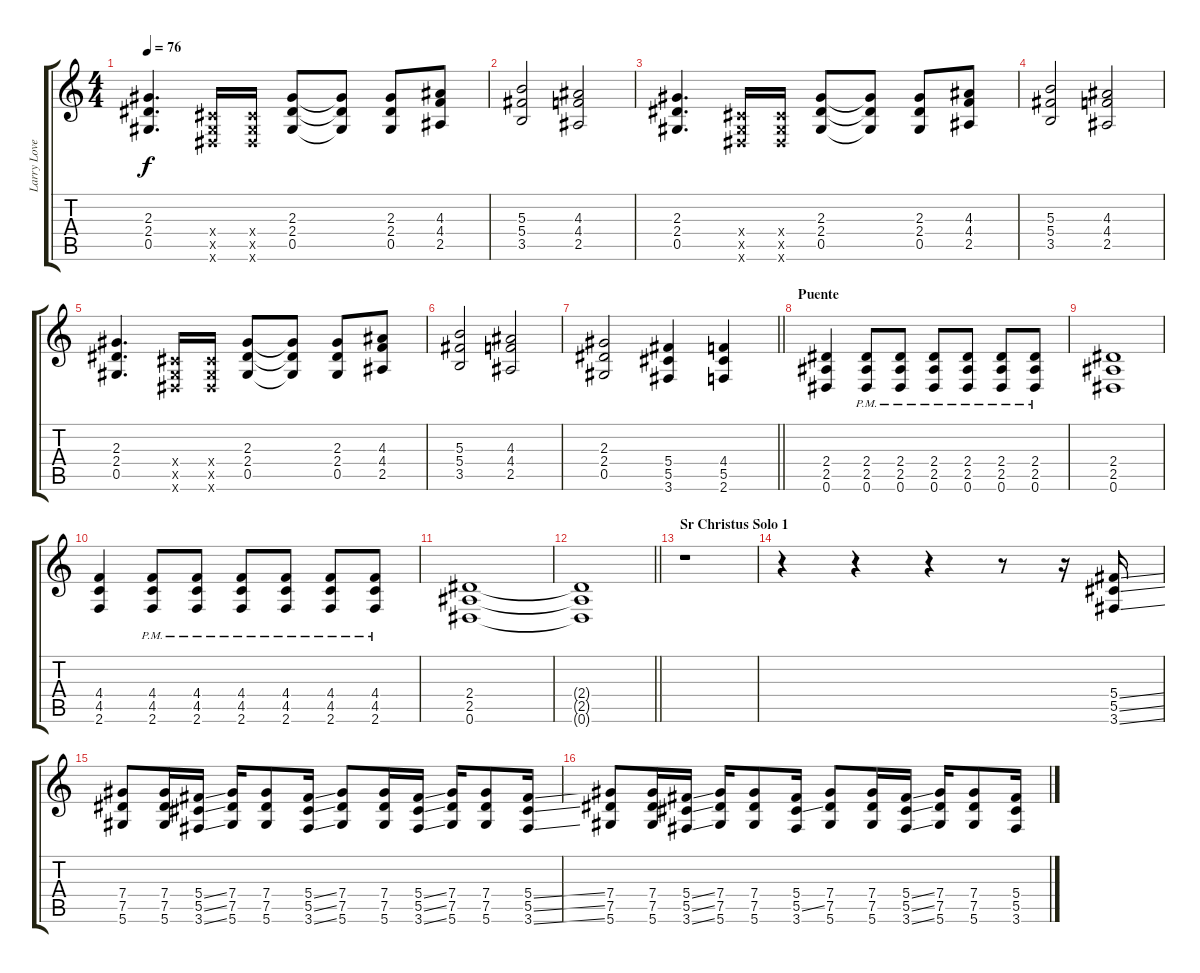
\track ("Larry Love" "Larry Love") {instrument electricguitarclean}
\staff {score tabs}
\tuning (Eb4 Bb3 Gb3 Db3 Ab2 Eb2) {hide}
\ts (4 4)
\tempo 76
\clef g2
\ks c
(2.3 2.4 0.5).4{d dy f} (0.4{x} 0.5{x} 0.6{x}).16 (0.4{x} 0.5{x} 0.6{x}).16 (2.3 2.4 0.5).8 (2.3{t} 2.4{t} 0.5{t}).8 (2.3 2.4 0.5).8 (4.3 4.4 2.5).8 |
(5.3 5.4 3.5).2 (4.3 4.4 2.5).2 |
(2.3 2.4 0.5).4{d} (0.4{x} 0.5{x} 0.6{x}).16 (0.4{x} 0.5{x} 0.6{x}).16 (2.3 2.4 0.5).8 (2.3{t} 2.4{t} 0.5{t}).8 (2.3 2.4 0.5).8 (4.3 4.4 2.5).8 |
(5.3 5.4 3.5).2 (4.3 4.4 2.5).2 |
(2.3 2.4 0.5).4{d} (0.4{x} 0.5{x} 0.6{x}).16 (0.4{x} 0.5{x} 0.6{x}).16 (2.3 2.4 0.5).8 (2.3{t} 2.4{t} 0.5{t}).8 (2.3 2.4 0.5).8 (4.3 4.4 2.5).8 |
(5.3 5.4 3.5).2 (4.3 4.4 2.5).2 |
\barLineRight lightlight
(2.3 2.4 0.5).2 (5.4 5.5 3.6).4 (4.4 5.5 2.6).4 |
\section ("" "Puente")
(2.4 2.5 0.6).4 (2.4{pm} 2.5{pm} 0.6{pm}).8 (2.4{pm} 2.5{pm} 0.6{pm}).8 (2.4{pm} 2.5{pm} 0.6{pm}).8 (2.4{pm} 2.5{pm} 0.6{pm}).8 (2.4{pm} 2.5{pm} 0.6{pm}).8 (2.4{pm} 2.5{pm} 0.6{pm}).8 |
(2.4 2.5 0.6).1 |
(4.4 4.5 2.6).4 (4.4{pm} 4.5{pm} 2.6{pm}).8 (4.4{pm} 4.5{pm} 2.6{pm}).8 (4.4{pm} 4.5{pm} 2.6{pm}).8 (4.4{pm} 4.5{pm} 2.6{pm}).8 (4.4{pm} 4.5{pm} 2.6{pm}).8 (4.4{pm} 4.5{pm} 2.6{pm}).8 |
(2.4 2.5 0.6).1 |
\barLineRight lightlight
(2.4{t} 2.5{t} 0.6{t}).1 |
\section ("" "Sr Christus Solo 1")
r.1 |
r.4 r.4 r.4 r.8 r.16 (5.4{ss} 5.5{ss} 3.6{ss}).16 |
(7.4 7.5 5.6).8 (7.4 7.5 5.6).16 (5.4{ss} 5.5{ss} 3.6{ss}).16 (7.4 7.5 5.6).16 (7.4 7.5 5.6).8 (5.4{ss} 5.5{ss} 3.6{ss}).16 (7.4 7.5 5.6).8 (7.4 7.5 5.6).16 (5.4{ss} 5.5{ss} 3.6{ss}).16 (7.4 7.5 5.6).16 (7.4 7.5 5.6).8 (5.4{ss} 5.5{ss} 3.6{ss}).16 |
(7.4 7.5 5.6).8 (7.4 7.5 5.6).16 (5.4{ss} 5.5{ss} 3.6{ss}).16 (7.4 7.5 5.6).16 (7.4 7.5 5.6).8 (5.4 5.5{ss} 3.6).16 (7.4 7.5 5.6).8 (7.4 7.5 5.6).16 (5.4{ss} 5.5{ss} 3.6{ss}).16 (7.4 7.5 5.6).16 (7.4 7.5 5.6).8 (5.4 5.5{ss} 3.6).16
